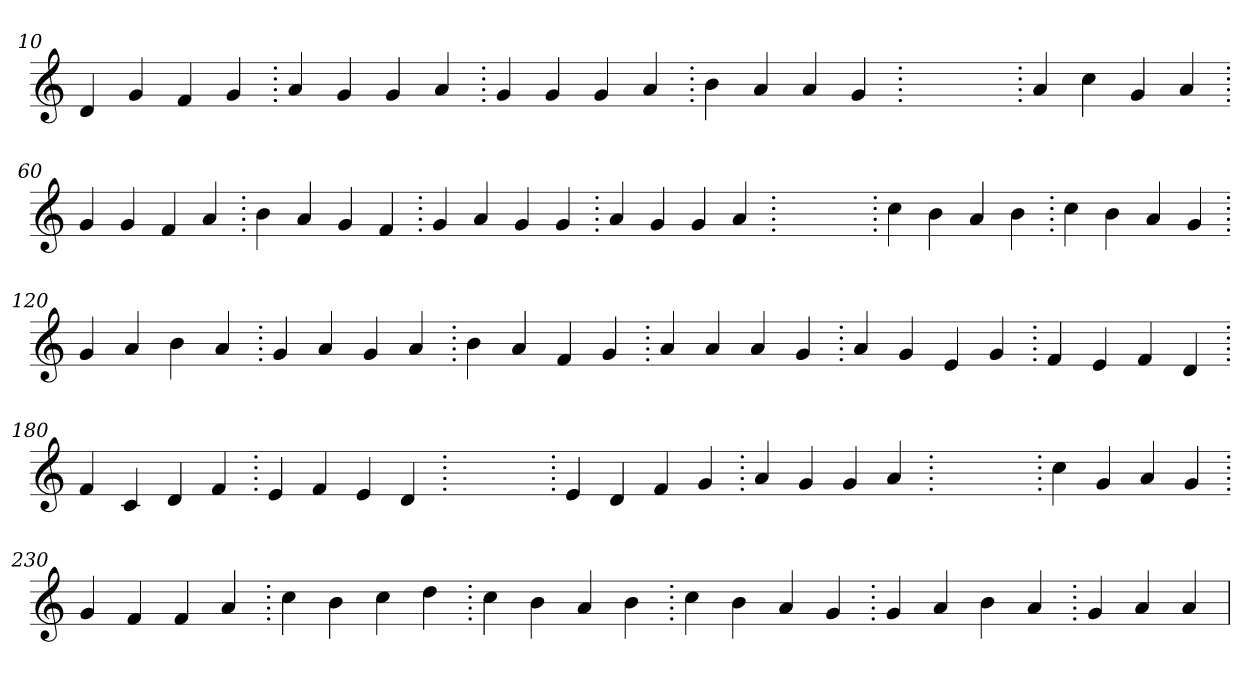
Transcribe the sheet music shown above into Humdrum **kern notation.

**kern
*part1
*staff1
*clefG2
=10.
4d
4g
4f
4g
=20.
4a
4g
4g
4a
=30.
4g
4g
4g
4a
=40.
4b
4a
4a
4g
=50.
1ryy
=50.
4a
4cc
4g
4a
=60.
4g
4g
4f
4a
=70.
4b
4a
4g
4f
=80.
4g
4a
4g
4g
=90.
4a
4g
4g
4a
=100.
1ryy
=100.
4cc
4b
4a
4b
=110.
4cc
4b
4a
4g
=120.
4g
4a
4b
4a
=130.
4g
4a
4g
4a
=140.
4b
4a
4f
4g
=150.
4a
4a
4a
4g
=160.
4a
4g
4e
4g
=170.
4f
4e
4f
4d
=180.
4f
4c
4d
4f
=190.
4e
4f
4e
4d
=200.
1ryy
=200.
4e
4d
4f
4g
=210.
4a
4g
4g
4a
=220.
1ryy
=220.
4cc
4g
4a
4g
=230.
4g
4f
4f
4a
=240.
4cc
4b
4cc
4dd
=250.
4cc
4b
4a
4b
=260.
4cc
4b
4a
4g
=270.
4g
4a
4b
4a
=280.
4g
4a
4a
=
*-
